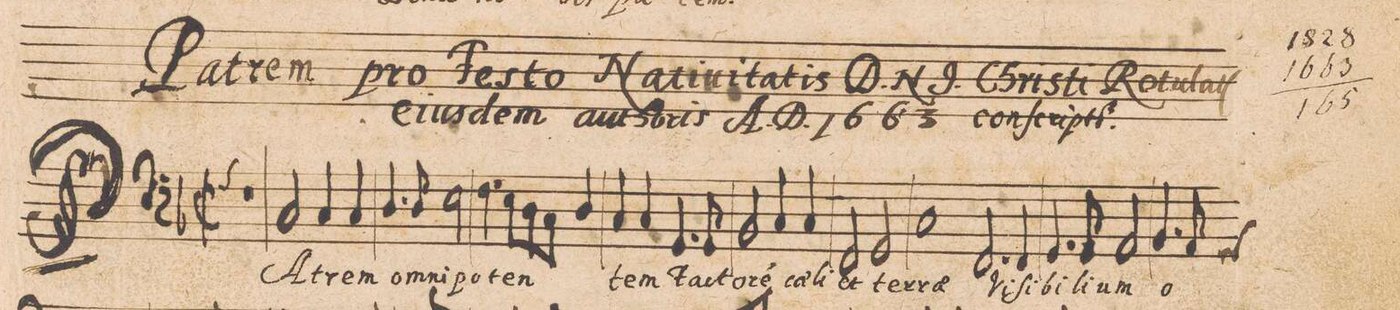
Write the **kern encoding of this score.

**kern	**text
*I"BASSVS.	*
*clefF4	*
*k[b-]	*
*met(C|)	*
*M2/2	*
1r	.
=2-	=2-
2C/	PA-
4C/	-trem
4C/	om-
=3-	=3-
4.D/	-ni-
8D/	-po-
*2\right	*
2E\	-ten-
=4-	=4-
4.F\	.
8E\L	.
8D\	.
8C\J	.
4D/	.
=5-	=5-
4C/	-tem
4C/	Fac-
4.GG/	-to-
8GG/	-re(m)
=6-	=6-
2BB-/	cae-
4C/	-li
4C/	et
=7-	=7-
2FF/	ter-
2GG/	.
=8-	=8-
1C/	-rae
=9-	=9-
2.FF/	Vi-
4FF/	-ſi-
=10-	=10-
4.GG/	-bi-
8GG/	-li-
2AA/	-um
=11-	=11-
4.BB-/	o-
*custos:GG	*
8AA/	.
*-	*-
